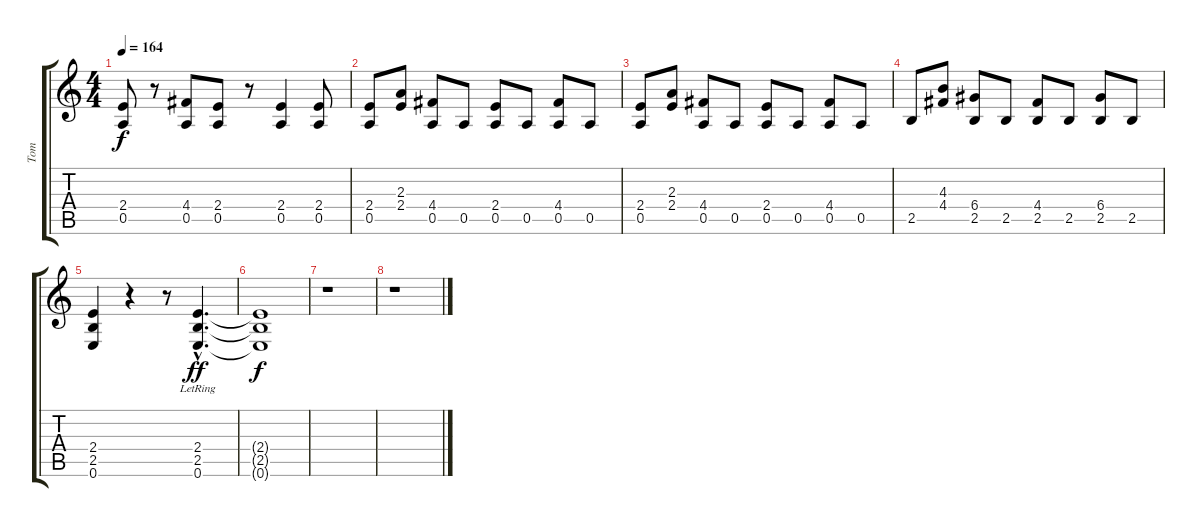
\track ("Tom" "Tom") {instrument electricguitarclean}
\staff {score tabs}
\tuning (E4 B3 G3 D3 A2 E2) {hide}
\ts (4 4)
\tempo 164
\clef g2
\ks c
(2.4 0.5).8{dy f} r.8 (4.4 0.5).8 (2.4 0.5).8 r.8 (2.4 0.5).4 (2.4 0.5).8 |
(2.4 0.5).8 (2.3 2.4).8 (4.4 0.5).8 0.5.8 (2.4 0.5).8 0.5.8 (4.4 0.5).8 0.5.8 |
(2.4 0.5).8 (2.3 2.4).8 (4.4 0.5).8 0.5.8 (2.4 0.5).8 0.5.8 (4.4 0.5).8 0.5.8 |
2.5.8 (4.3 4.4).8 (6.4 2.5).8 2.5.8 (4.4 2.5).8 2.5.8 (6.4 2.5).8 2.5.8 |
(2.4 2.5 0.6).4 r.4 r.8 (2.4{hac lr} 2.5{hac lr} 0.6{hac lr}).4{d dy ff} |
(2.4{t} 2.5{t} 0.6{t}).1{dy f} |
r.1 |
r.1
